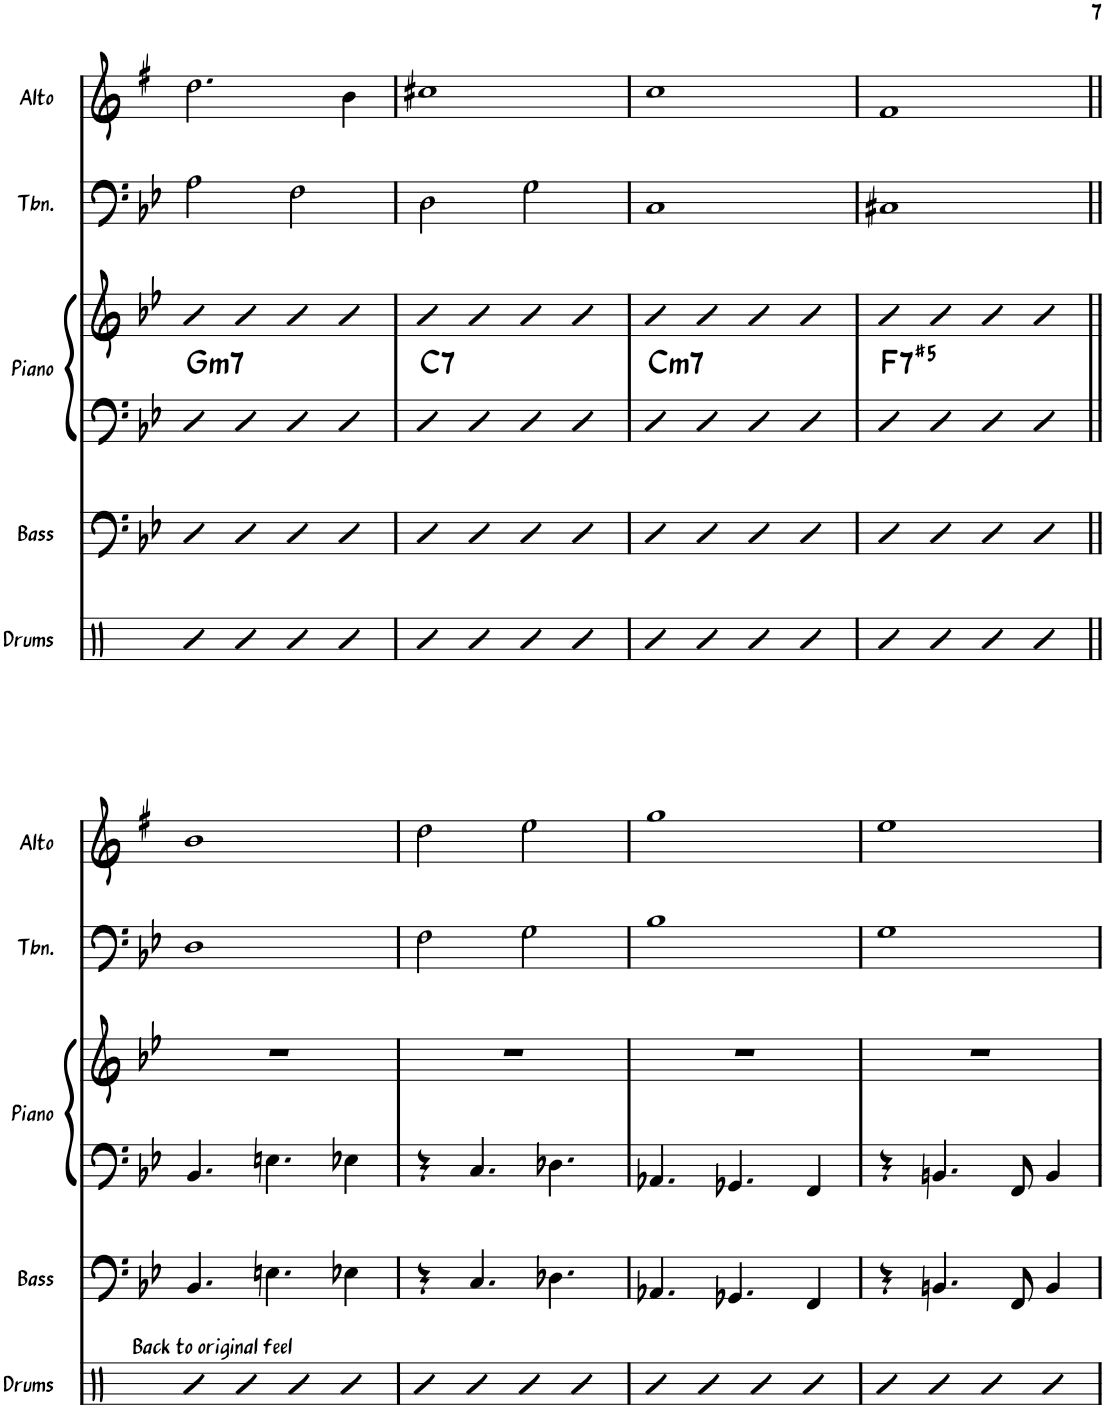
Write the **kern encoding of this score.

**kern	**kern	**kern	**kern	**harte	**kern	**kern
*part5	*part4	*part3	*part3	*part3	*part2	*part1
*staff6	*staff5	*staff4	*staff3	*	*staff2	*staff1
*I"Drums	*I"Bass	*I"Piano	*	*	*I"Trombone	*I"Alto Sax
*I'Drums	*I'Bass	*I'Piano	*	*	*I'Tbn.	*I'Alto
!!LO:PB:g=z
*clefX	*clefF4	*clefF4	*clefG2	*	*clefF4	*clefG2
*	*Trd7c12	*	*	*	*	*Trd5c9
*k[]	*k[b-e-]	*k[b-e-]	*k[b-e-]	*	*k[b-e-]	*k[f#]
*M4/4	*M4/4	*M4/4	*M4/4	*	*M4/4	*M4/4
=49	=49	=49	=49	=49	=49	=49
!	!	!	!	!LO:H:kt=m7	!	!
4R	4D	4D	4b-	G:min7	2A\	2.dd\
4R	4D	4D	4b-	.	.	.
4R	4D	4D	4b-	.	2F\	.
4R	4D	4D	4b-	.	.	4b\
=50	=50	=50	=50	=50	=50	=50
!	!	!	!	!LO:H:kt=7	!	!
4R	4D	4D	4b-	C:7	2D\	1cc#X
4R	4D	4D	4b-	.	.	.
4R	4D	4D	4b-	.	2G\	.
4R	4D	4D	4b-	.	.	.
=51	=51	=51	=51	=51	=51	=51
!	!	!	!	!LO:H:kt=m7	!	!
4R	4D	4D	4b-	C:min7	1C	1cc
4R	4D	4D	4b-	.	.	.
4R	4D	4D	4b-	.	.	.
4R	4D	4D	4b-	.	.	.
=52	=52	=52	=52	=52	=52	=52
!	!	!	!	!LO:H:kt=7	!	!
4R	4D	4D	4b-	F:(3,#5,b7)	1C#X	1f#
4R	4D	4D	4b-	.	.	.
4R	4D	4D	4b-	.	.	.
4R	4D	4D	4b-	.	.	.
!!LO:LB:g=z
=53||	=53||	=53||	=53||	=53||	=53||	=53||
!LO:TX:a:t=Back to original feel	!	!	!	!	!	!
4R	4.BB-/	4.BB-/	1r	.	1D	1b
4R	.	.	.	.	.	.
.	4.En\	4.En\	.	.	.	.
4R	.	.	.	.	.	.
4R	4E-X\	4E-X\	.	.	.	.
=54	=54	=54	=54	=54	=54	=54
4R	4r	4r	1r	.	2F\	2dd\
4R	4.C/	4.C/	.	.	.	.
4R	.	.	.	.	2G\	2ee\
.	4.D-X\	4.D-X\	.	.	.	.
4R	.	.	.	.	.	.
=55	=55	=55	=55	=55	=55	=55
4R	4.AA-X/	4.AA-X/	1r	.	1B-	1gg
4R	.	.	.	.	.	.
.	4.GG-X/	4.GG-X/	.	.	.	.
4R	.	.	.	.	.	.
4R	4FF/	4FF/	.	.	.	.
=56	=56	=56	=56	=56	=56	=56
4R	4r	4r	1r	.	1G	1ee
4R	4.BBn/	4.BBn/	.	.	.	.
4R	.	.	.	.	.	.
.	8FF/	8FF/	.	.	.	.
4R	4BB/	4BB/	.	.	.	.
=	=	=	=	=	=	=
*-	*-	*-	*-	*-	*-	*-
